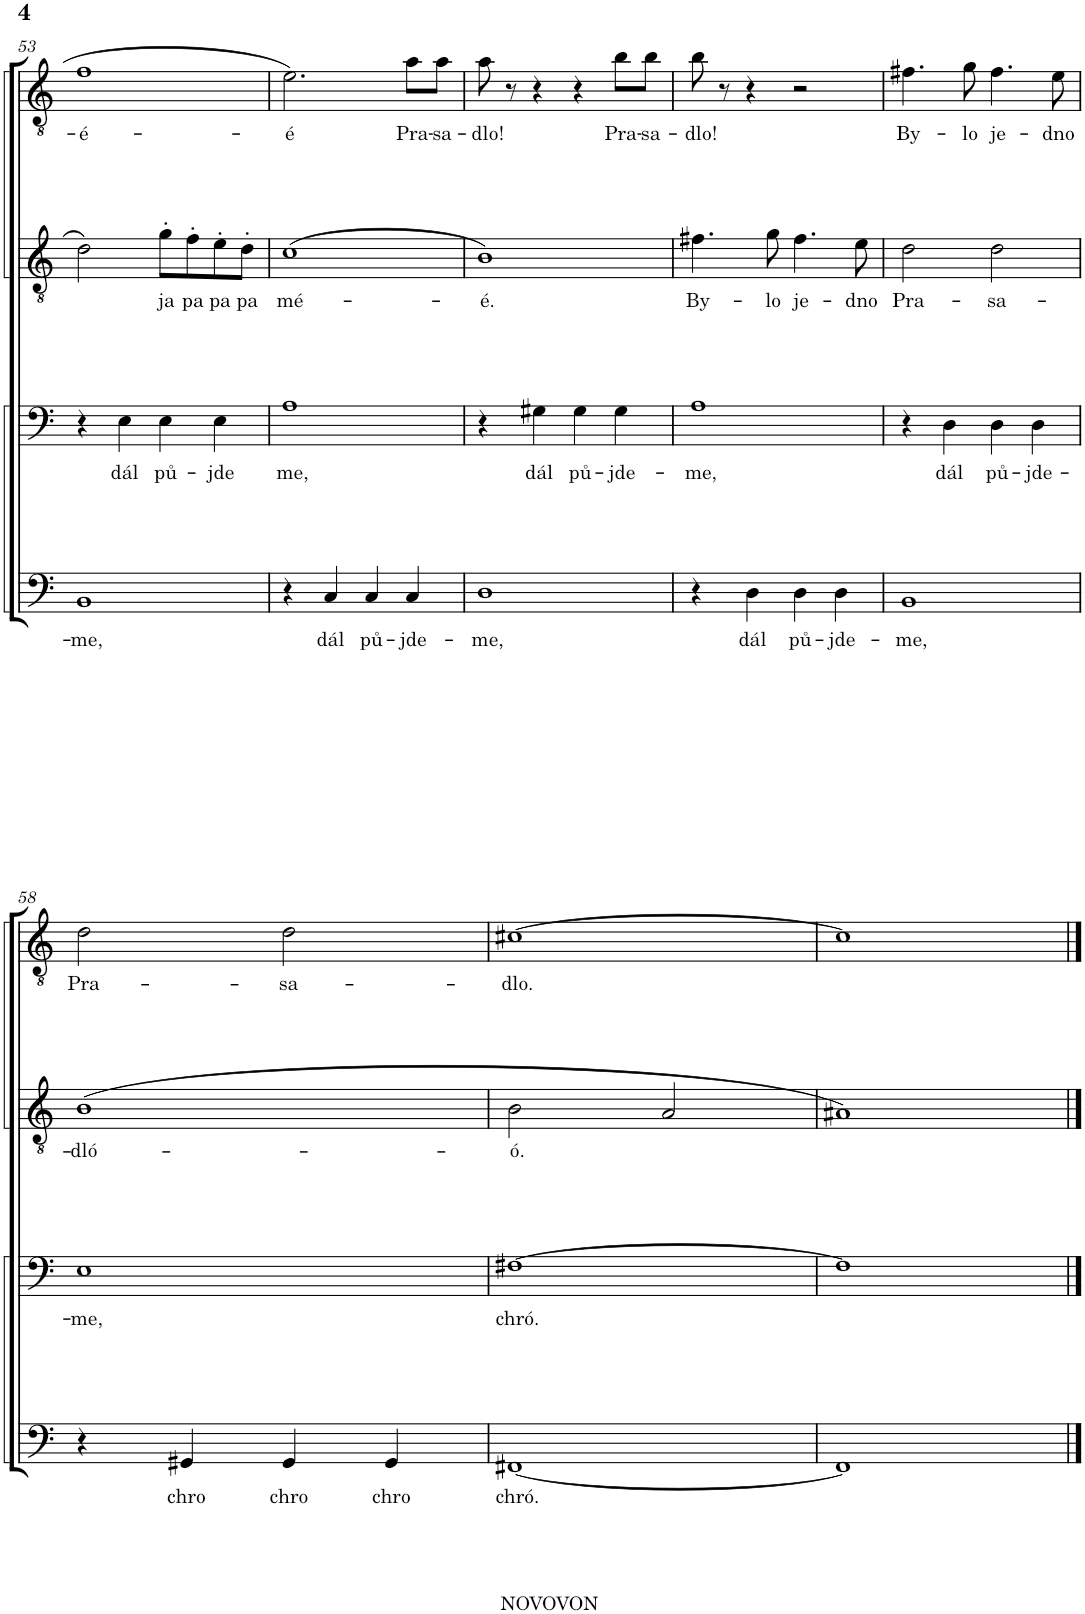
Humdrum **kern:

**kern	**text	**kern	**text	**kern	**text	**kern	**text
*part4	*part4	*part3	*part3	*part2	*part2	*part1	*part1
*staff4	*staff4	*staff3	*staff3	*staff2	*staff2	*staff1	*staff1
*I"BARI BASS	*	*I"BARI BASS	*	*I"TENOR LEAD	*	*I"TENOR LEAD	*
!!LO:PB:g=z
*clefF4	*	*clefF4	*	*clefGv2	*	*clefGv2	*
*k[]	*	*k[]	*	*k[]	*	*k[]	*
*M4/4	*	*M4/4	*	*M4/4	*	*M4/4	*
=53	=53	=53	=53	=53	=53	=53	=53
!	!LO:LY:b	!	!	!	!	!	!LO:LY:b
1BB	-me,	4r	.	2d\	.	1f	-é-
!	!	!	!LO:LY:b	!	!	!	!
.	.	4E\	dál	.	.	.	.
!	!	!	!LO:LY:b	!	!LO:LY:b	!	!
.	.	4E\	pů-	8g'\L	ja	.	.
!	!	!	!	!	!LO:LY:b	!	!
.	.	.	.	8f'\	pa	.	.
!	!	!	!LO:LY:b	!	!LO:LY:b	!	!
.	.	4E\	-jde	8e'\	pa	.	.
!	!	!	!	!	!LO:LY:b	!	!
.	.	.	.	8d'\J	pa	.	.
=54	=54	=54	=54	=54	=54	=54	=54
!	!	!	!LO:LY:b	!	!LO:LY:b	!	!LO:LY:b
4r	.	1A	me,	1c	mé-	2.e\	-é
!	!LO:LY:b	!	!	!	!	!	!
4C/	dál	.	.	.	.	.	.
!	!LO:LY:b	!	!	!	!	!	!
4C/	pů-	.	.	.	.	.	.
!	!LO:LY:b	!	!	!	!	!	!LO:LY:b
4C/	-jde-	.	.	.	.	8a\L	Pra-
!	!	!	!	!	!	!	!LO:LY:b
.	.	.	.	.	.	8a\J	-sa-
=55	=55	=55	=55	=55	=55	=55	=55
!	!LO:LY:b	!	!	!	!LO:LY:b	!	!LO:LY:b
1D	-me,	4r	.	1B	-é.	8a\	-dlo!
.	.	.	.	.	.	8r	.
!	!	!	!LO:LY:b	!	!	!	!
.	.	4G#X\	dál	.	.	4r	.
!	!	!	!LO:LY:b	!	!	!	!
.	.	4G#\	pů-	.	.	4r	.
!	!	!	!LO:LY:b	!	!	!	!LO:LY:b
.	.	4G#\	-jde-	.	.	8b\L	Pra-
!	!	!	!	!	!	!	!LO:LY:b
.	.	.	.	.	.	8b\J	-sa-
=56	=56	=56	=56	=56	=56	=56	=56
!	!	!	!LO:LY:b	!	!LO:LY:b	!	!LO:LY:b
4r	.	1A	-me,	4.f#X\	By-	8b\	-dlo!
.	.	.	.	.	.	8r	.
!	!LO:LY:b	!	!	!	!	!	!
4D\	dál	.	.	.	.	4r	.
!	!	!	!	!	!LO:LY:b	!	!
.	.	.	.	8g\	-lo	.	.
!	!LO:LY:b	!	!	!	!LO:LY:b	!	!
4D\	pů-	.	.	4.f#\	je-	2r	.
!	!LO:LY:b	!	!	!	!	!	!
4D\	-jde-	.	.	.	.	.	.
!	!	!	!	!	!LO:LY:b	!	!
.	.	.	.	8e\	-dno	.	.
=57	=57	=57	=57	=57	=57	=57	=57
!	!LO:LY:b	!	!	!	!LO:LY:b	!	!LO:LY:b
1BB	-me,	4r	.	2d\	Pra-	4.f#X\	By-
!	!	!	!LO:LY:b	!	!	!	!
.	.	4D\	dál	.	.	.	.
!	!	!	!	!	!	!	!LO:LY:b
.	.	.	.	.	.	8g\	-lo
!	!	!	!LO:LY:b	!	!LO:LY:b	!	!LO:LY:b
.	.	4D\	pů-	2d\	-sa-	4.f#\	je-
!	!	!	!LO:LY:b	!	!	!	!
.	.	4D\	-jde-	.	.	.	.
!	!	!	!	!	!	!	!LO:LY:b
.	.	.	.	.	.	8e\	-dno
!!LO:LB:g=z
=58	=58	=58	=58	=58	=58	=58	=58
!	!	!	!LO:LY:b	!	!LO:LY:b	!	!LO:LY:b
4r	.	1E	-me,	1B	-dló-	2d\	Pra-
!	!LO:LY:b	!	!	!	!	!	!
4GG#X/	chro	.	.	.	.	.	.
!	!LO:LY:b	!	!	!	!	!	!LO:LY:b
4GG#/	chro	.	.	.	.	2d\	-sa-
!	!LO:LY:b	!	!	!	!	!	!
4GG#/	chro	.	.	.	.	.	.
=59	=59	=59	=59	=59	=59	=59	=59
!	!LO:LY:b	!	!LO:LY:b	!	!LO:LY:b	!	!LO:LY:b
[1FF#X	chró.	[1F#X	chró.	2B\	-ó.	[1c#X	-dlo.
.	.	.	.	2A/	.	.	.
=60	=60	=60	=60	=60	=60	=60	=60
1FF#]	.	1F#]	.	1A#X	.	1c#]	.
==	==	==	==	==	==	==	==
*-	*-	*-	*-	*-	*-	*-	*-
